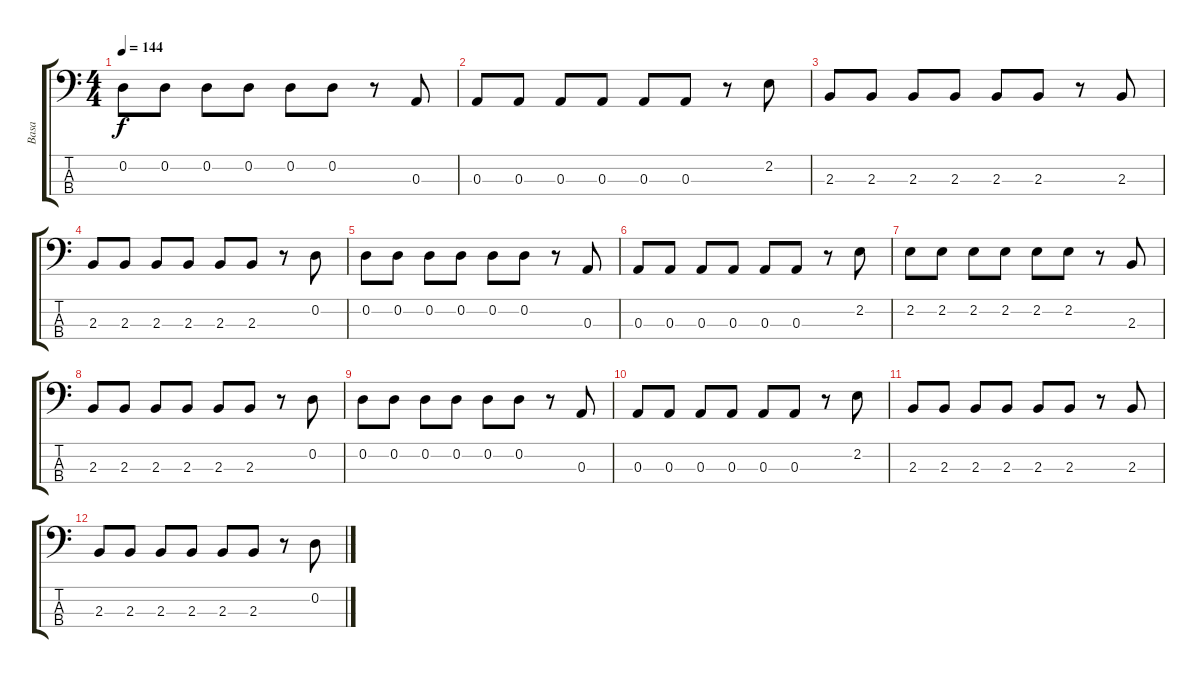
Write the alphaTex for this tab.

\track ("Basa" "Basa") {instrument electricbasspick}
\staff {score tabs}
\tuning (G2 D2 A1 E1) {hide}
\ts (4 4)
\tempo 144
\clef f4
\ks c
0.2.8{dy f} 0.2.8 0.2.8 0.2.8 0.2.8 0.2.8 r.8 0.3.8 |
0.3.8 0.3.8 0.3.8 0.3.8 0.3.8 0.3.8 r.8 2.2.8 |
2.3.8 2.3.8 2.3.8 2.3.8 2.3.8 2.3.8 r.8 2.3.8 |
2.3.8 2.3.8 2.3.8 2.3.8 2.3.8 2.3.8 r.8 0.2.8 |
0.2.8 0.2.8 0.2.8 0.2.8 0.2.8 0.2.8 r.8 0.3.8 |
0.3.8 0.3.8 0.3.8 0.3.8 0.3.8 0.3.8 r.8 2.2.8 |
2.2.8 2.2.8 2.2.8 2.2.8 2.2.8 2.2.8 r.8 2.3.8 |
2.3.8 2.3.8 2.3.8 2.3.8 2.3.8 2.3.8 r.8 0.2.8 |
0.2.8 0.2.8 0.2.8 0.2.8 0.2.8 0.2.8 r.8 0.3.8 |
0.3.8 0.3.8 0.3.8 0.3.8 0.3.8 0.3.8 r.8 2.2.8 |
2.3.8 2.3.8 2.3.8 2.3.8 2.3.8 2.3.8 r.8 2.3.8 |
2.3.8 2.3.8 2.3.8 2.3.8 2.3.8 2.3.8 r.8 0.2.8
